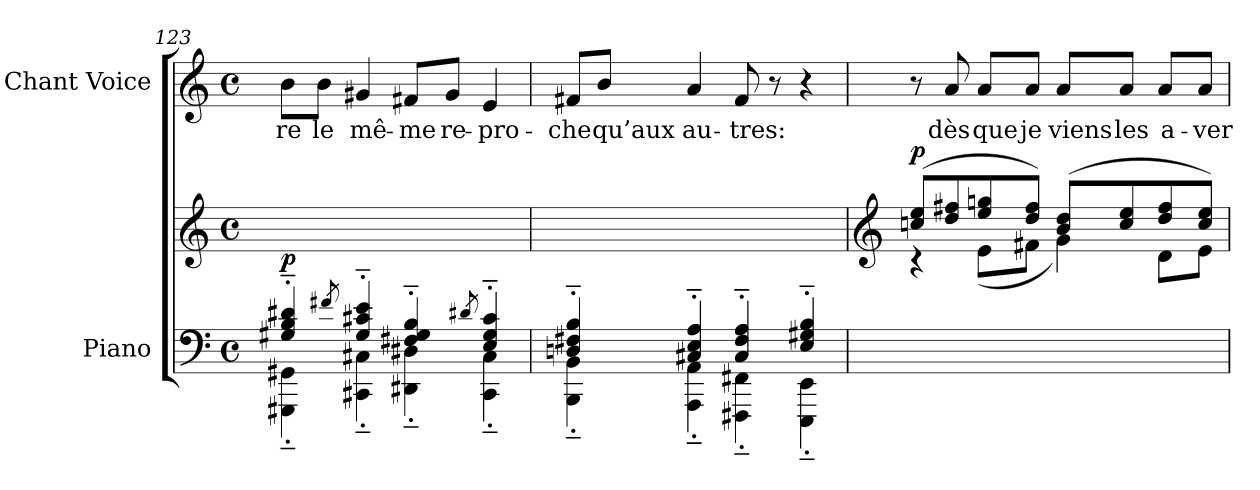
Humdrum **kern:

**kern	**kern	**dynam	**kern	**text
*part2	*part2	*part2	*part1	*part1
*staff3	*staff2	*staff2/3	*staff1	*staff1
*I"Piano	*	*	*I"Chant Voice	*
*I'Pno	*	*	*	*
*clefF4	*clefG2	*	*clefG2	*
*k[]	*k[]	*	*k[]	*
*M4/4	*M4/4	*	*M4/4	*
*met(c)	*met(c)	*	*met(c)	*
=123	=123	=123	=123	=123
*^	*	*	*	*
!	!	!	!LO:DY:a=2	!	!
4G#X/'~ 4B/'~ 4d#X/'~	4GGG#X\'~ 4GG#X\'~	1ryy	p	8b\L	-re
.	.	.	.	8b\J	le
8qf#X/	.	.	.	.	.
4G#/'~ 4c#X/'~ 4e/'~	4CC#X\'~ 4C#X\'~	.	.	4g#X/	mê-
4F#X/'~ 4G#/'~ 4B/'~	4DD#X\'~ 4D#X\'~	.	.	8f#X/L	-me
.	.	.	.	8g#/J	re-
8qd#X/	.	.	.	.	.
4E/'~ 4G#/'~ 4c#/'~	4CC#\'~ 4C#\'~	.	.	4e/	-pro-
=124	=124	=124	=124	=124	=124
4Dn/'~ 4F#X/'~ 4B/'~	4BBB\'~ 4BB\'~	1ryy	.	8f#X/L	-che
.	.	.	.	8b/J	qu’aux
4C#X/'~ 4E/'~ 4A/'~	4AAA\'~ 4AA\'~	.	.	4a/	au-
4C#/'~ 4F#/'~ 4A/'~	4FFF#X\'~ 4FF#X\'~	.	.	8f#/	-tres:
.	.	.	.	8r	.
4E/'~ 4G#X/'~ 4B/'~	4EEE\'~ 4EE\'~	.	.	4r	.
*v	*v	*	*	*	*
=125	=125	=125	=125	=125
*	*clefG2	*	*	*
*^	*^	*	*	*
!	!	!	!	!LO:DY:a	!	!
*v	*v	*	*	*	*	*
1ryy	(8ccni/ 8ee/L	4r	p	8r	.
.	8dd/ 8ff#X/	.	.	8a/	dès
.	8ee/ 8ggni/	(8e\L	.	8a/L	que
.	8dd/ 8ff#/J)	8f#X\J	.	8a/J	je
.	(8b/ 8dd/L	4g\)	.	8a/L	viens
.	8cc/ 8ee/	.	.	8a/J	les
.	8dd/ 8ff#/	8d\L	.	8a/L	a-
.	8cc/ 8ee/J)	8e\J	.	8a/J	-ver-
*	*v	*v	*	*	*
=	=	=	=	=
*-	*-	*-	*-	*-
